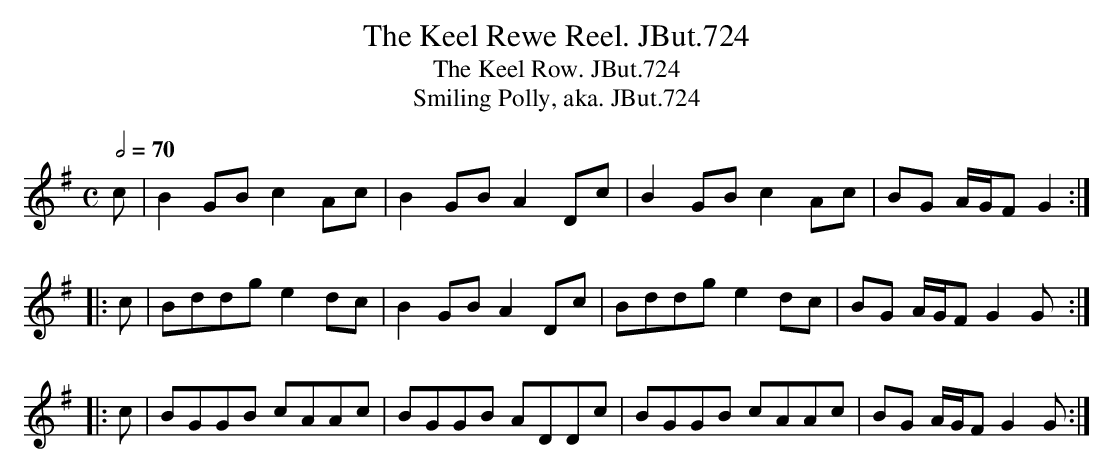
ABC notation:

X:1
T:Keel Rewe Reel. JBut.724, The
T:Keel Row. JBut.724, The
T:Smiling Polly, aka. JBut.724
M:C
L:1/8
Q:1/2=70
K:G
c|B2GB c2Ac|B2GB A2 Dc|B2GB c2Ac|BG A/G/F G2:|
|:c|Bddg e2dc|B2GB A2Dc|Bddg e2dc|BG A/G/F G2G:|
|:c|BGGB cAAc|BGGB ADDc|BGGB cAAc|BG A/G/F G2G:|
